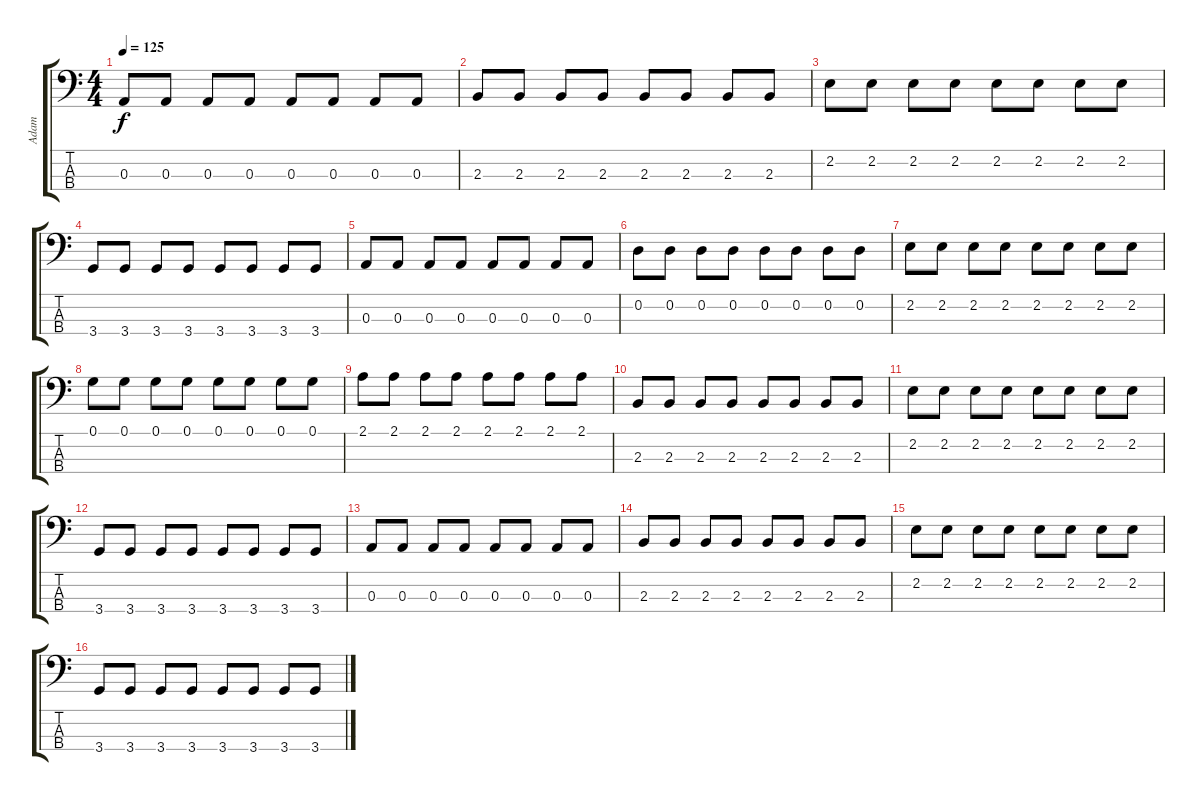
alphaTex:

\track ("Adam" "Adam") {instrument electricbassfinger}
\staff {score tabs}
\tuning (G2 D2 A1 E1) {hide}
\ts (4 4)
\tempo 125
\clef f4
\ks c
0.3.8{dy f} 0.3.8 0.3.8 0.3.8 0.3.8 0.3.8 0.3.8 0.3.8 |
2.3.8 2.3.8 2.3.8 2.3.8 2.3.8 2.3.8 2.3.8 2.3.8 |
2.2.8 2.2.8 2.2.8 2.2.8 2.2.8 2.2.8 2.2.8 2.2.8 |
3.4.8 3.4.8 3.4.8 3.4.8 3.4.8 3.4.8 3.4.8 3.4.8 |
0.3.8 0.3.8 0.3.8 0.3.8 0.3.8 0.3.8 0.3.8 0.3.8 |
0.2.8 0.2.8 0.2.8 0.2.8 0.2.8 0.2.8 0.2.8 0.2.8 |
2.2.8 2.2.8 2.2.8 2.2.8 2.2.8 2.2.8 2.2.8 2.2.8 |
0.1.8 0.1.8 0.1.8 0.1.8 0.1.8 0.1.8 0.1.8 0.1.8 |
2.1.8 2.1.8 2.1.8 2.1.8 2.1.8 2.1.8 2.1.8 2.1.8 |
2.3.8 2.3.8 2.3.8 2.3.8 2.3.8 2.3.8 2.3.8 2.3.8 |
2.2.8 2.2.8 2.2.8 2.2.8 2.2.8 2.2.8 2.2.8 2.2.8 |
3.4.8 3.4.8 3.4.8 3.4.8 3.4.8 3.4.8 3.4.8 3.4.8 |
0.3.8 0.3.8 0.3.8 0.3.8 0.3.8 0.3.8 0.3.8 0.3.8 |
2.3.8 2.3.8 2.3.8 2.3.8 2.3.8 2.3.8 2.3.8 2.3.8 |
2.2.8 2.2.8 2.2.8 2.2.8 2.2.8 2.2.8 2.2.8 2.2.8 |
3.4.8 3.4.8 3.4.8 3.4.8 3.4.8 3.4.8 3.4.8 3.4.8
